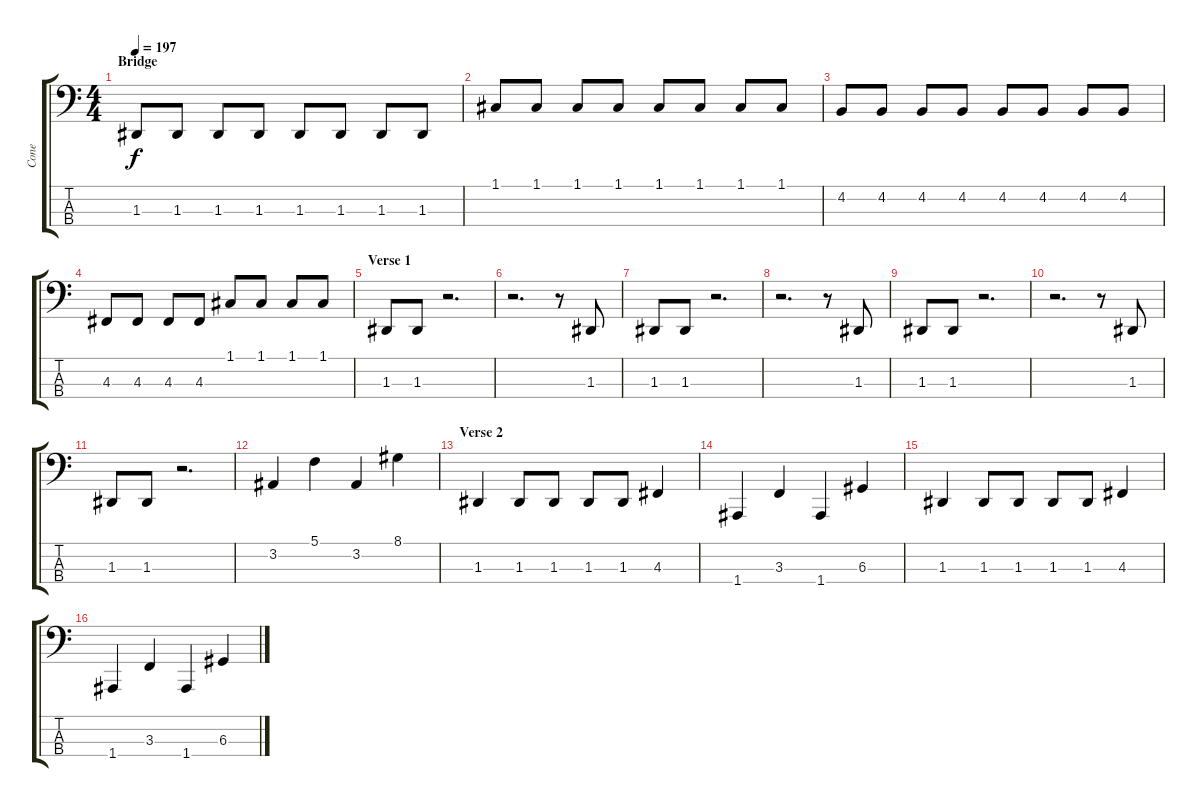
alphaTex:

\track ("Cone" "Cone") {instrument slapbass2}
\staff {score tabs}
\tuning (C2 G1 D1 A0) {hide}
\ts (4 4)
\section ("" "Bridge")
\tempo 197
\clef f4
\ks c
1.3.8{dy f} 1.3.8 1.3.8 1.3.8 1.3.8 1.3.8 1.3.8 1.3.8 |
1.1.8 1.1.8 1.1.8 1.1.8 1.1.8 1.1.8 1.1.8 1.1.8 |
4.2.8 4.2.8 4.2.8 4.2.8 4.2.8 4.2.8 4.2.8 4.2.8 |
4.3.8 4.3.8 4.3.8 4.3.8 1.1.8 1.1.8 1.1.8 1.1.8 |
\section ("" "Verse 1")
1.3.8 1.3.8 r.2{d} |
r.2{d} r.8 1.3.8 |
1.3.8 1.3.8 r.2{d} |
r.2{d} r.8 1.3.8 |
1.3.8 1.3.8 r.2{d} |
r.2{d} r.8 1.3.8 |
1.3.8 1.3.8 r.2{d} |
3.2.4 5.1.4 3.2.4 8.1.4 |
\section ("" "Verse 2")
1.3.4 1.3.8 1.3.8 1.3.8 1.3.8 4.3.4 |
1.4.4 3.3.4 1.4.4 6.3.4 |
1.3.4 1.3.8 1.3.8 1.3.8 1.3.8 4.3.4 |
1.4.4 3.3.4 1.4.4 6.3.4
